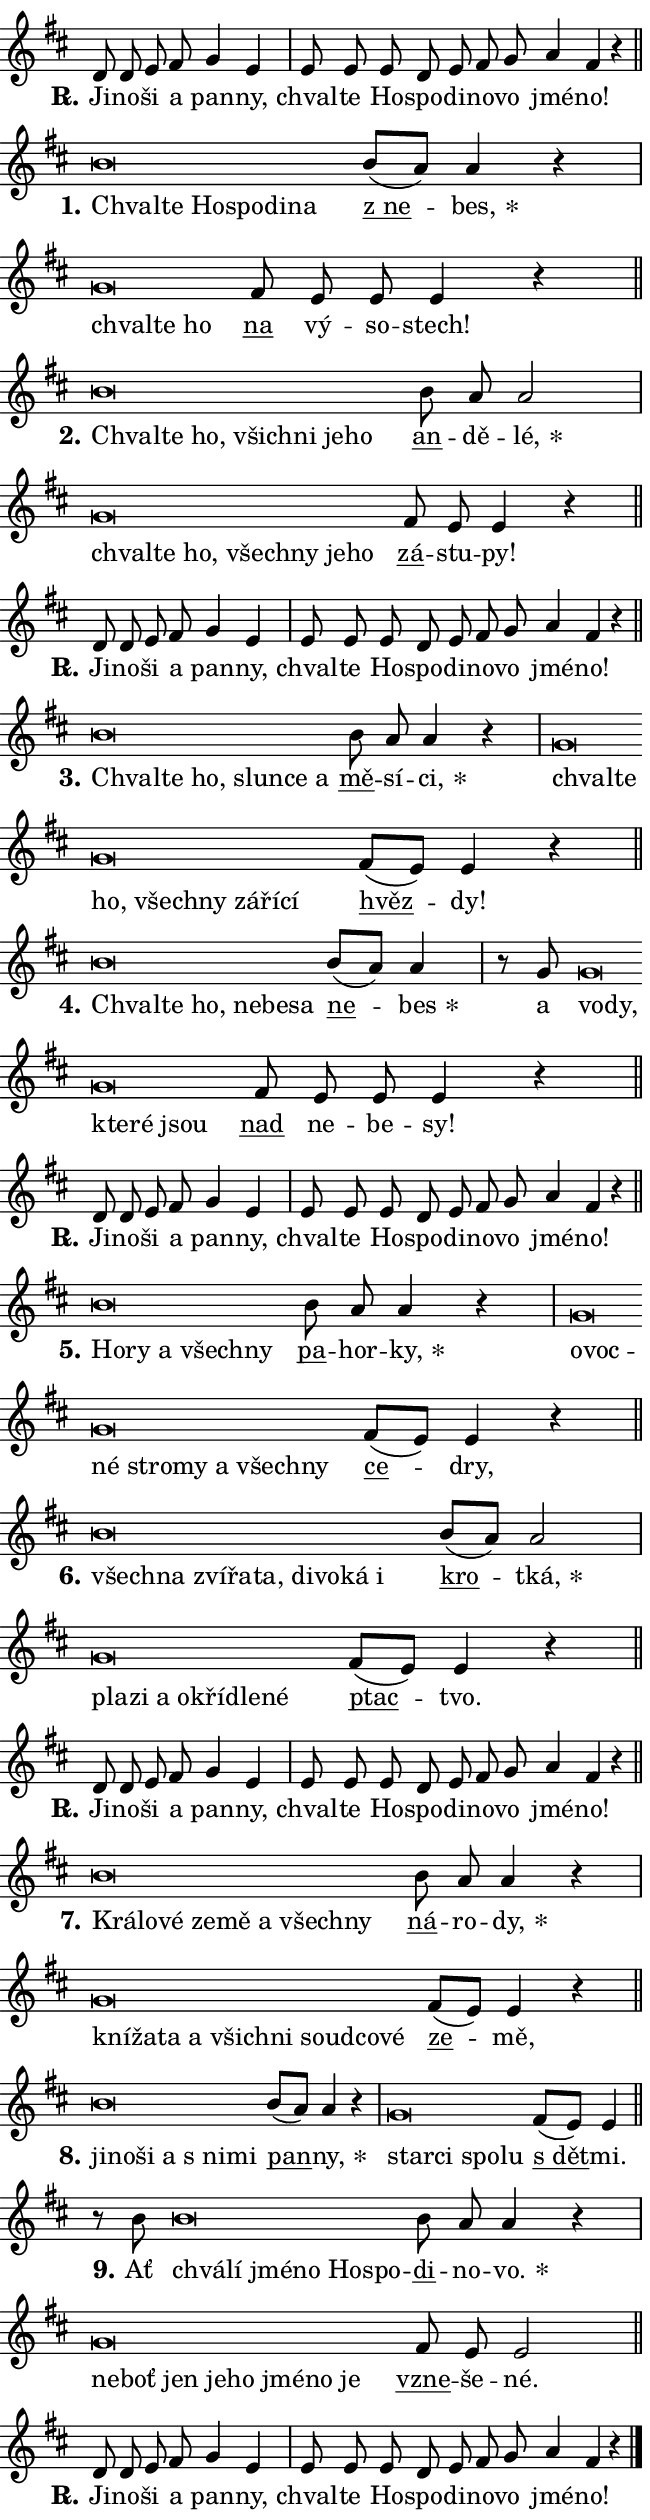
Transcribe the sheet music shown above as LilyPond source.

\version "2.24.0"
\header { tagline = "" }
\paper {
  indent = 0\cm
  top-margin = 0\cm
  right-margin = 0.13\cm % to fit lyric hyphens
  bottom-margin = 0\cm
  left-margin = 0\cm
  paper-width = 11\cm
  page-breaking = #ly:one-page-breaking
  system-system-spacing.basic-distance = #11
  score-system-spacing.basic-distance = #11
  ragged-last = ##f
}


%% Author: Thomas Morley
%% https://lists.gnu.org/archive/html/lilypond-user/2020-05/msg00002.html
#(define (line-position grob)
"Returns position of @var[grob} in current system:
   @code{'start}, if at first time-step
   @code{'end}, if at last time-step
   @code{'middle} otherwise
"
  (let* ((col (ly:item-get-column grob))
         (ln (ly:grob-object col 'left-neighbor))
         (rn (ly:grob-object col 'right-neighbor))
         (col-to-check-left (if (ly:grob? ln) ln col))
         (col-to-check-right (if (ly:grob? rn) rn col))
         (break-dir-left
           (and
             (ly:grob-property col-to-check-left 'non-musical #f)
             (ly:item-break-dir col-to-check-left)))
         (break-dir-right
           (and
             (ly:grob-property col-to-check-right 'non-musical #f)
             (ly:item-break-dir col-to-check-right))))
        (cond ((eqv? 1 break-dir-left) 'start)
              ((eqv? -1 break-dir-right) 'end)
              (else 'middle))))

#(define (tranparent-at-line-position vctor)
  (lambda (grob)
  "Relying on @code{line-position} select the relevant enry from @var{vctor}.
Used to determine transparency,"
    (case (line-position grob)
      ((end) (not (vector-ref vctor 0)))
      ((middle) (not (vector-ref vctor 1)))
      ((start) (not (vector-ref vctor 2))))))

noteHeadBreakVisibility =
#(define-music-function (break-visibility)(vector?)
"Makes @code{NoteHead}s transparent relying on @var{break-visibility}"
#{
  \override NoteHead.transparent =
    #(tranparent-at-line-position break-visibility)
#})

#(define delete-ledgers-for-transparent-note-heads
  (lambda (grob)
    "Reads whether a @code{NoteHead} is transparent.
If so this @code{NoteHead} is removed from @code{'note-heads} from
@var{grob}, which is supposed to be @code{LedgerLineSpanner}.
As a result ledgers are not printed for this @code{NoteHead}"
    (let* ((nhds-array (ly:grob-object grob 'note-heads))
           (nhds-list
             (if (ly:grob-array? nhds-array)
                 (ly:grob-array->list nhds-array)
                 '()))
           ;; Relies on the transparent-property being done before
           ;; Staff.LedgerLineSpanner.after-line-breaking is executed.
           ;; This is fragile ...
           (to-keep
             (remove
               (lambda (nhd)
                 (ly:grob-property nhd 'transparent #f))
               nhds-list)))
      ;; TODO find a better method to iterate over grob-arrays, similiar
      ;; to filter/remove etc for lists
      ;; For now rebuilt from scratch
      (set! (ly:grob-object grob 'note-heads)  '())
      (for-each
        (lambda (nhd)
          (ly:pointer-group-interface::add-grob grob 'note-heads nhd))
        to-keep))))

squashNotes = {
  \override NoteHead.X-extent = #'(-0.2 . 0.2)
  \override NoteHead.Y-extent = #'(-0.75 . 0)
  \override NoteHead.stencil =
    #(lambda (grob)
       (let ((pos (ly:grob-property grob 'staff-position)))
         (begin
           (if (< pos -7) (display "ERROR: Lower brevis then expected\n") (display ""))
           (if (<= pos -6) ly:text-interface::print ly:note-head::print))))
}
unSquashNotes = {
  \revert NoteHead.X-extent
  \revert NoteHead.Y-extent
  \revert NoteHead.stencil
}

hideNotes = \noteHeadBreakVisibility #begin-of-line-visible
unHideNotes = \noteHeadBreakVisibility #all-visible

% work-around for resetting accidentals
% https://lilypond.org/doc/v2.23/Documentation/notation/displaying-rhythms#unmetered-music
cadenzaMeasure = {
  \cadenzaOff
  \partial 1024 s1024
  \cadenzaOn
}

#(define-markup-command (accent layout props text) (markup?)
  "Underline accented syllable"
  (interpret-markup layout props
    #{\markup \override #'(offset . 4.3) \underline { #text }#}))

responsum = \markup \concat {
  "R" \hspace #-1.05 \path #0.1 #'((moveto 0 0.07) (lineto 0.9 0.8)) \hspace #0.05 "."
}

spaceSize = #0.6828661417322834 % exact space size for TeX Gyre Schola

\layout {
  \context {
    \Staff
    \remove "Time_signature_engraver"
    \override LedgerLineSpanner.after-line-breaking = #delete-ledgers-for-transparent-note-heads
  }
  \context {
    \Lyrics {
      \override LyricSpace.minimum-distance = \spaceSize
      \override LyricText.font-name = #"TeX Gyre Schola"
      \override LyricText.font-size = 1
      \override StanzaNumber.font-name = #"TeX Gyre Schola Bold"
      \override StanzaNumber.font-size = 1
    }
  }
  \context {
    \Score 
    \override NoteHead.text =
      #(lambda (grob) 
        (let ((pos (ly:grob-property grob 'staff-position)))
          #{\markup {
            \combine
              \halign #-0.55 \raise #(if (= pos -6) 0 0.5) \override #'(thickness . 2) \draw-line #'(3.2 . 0)
              \musicglyph "noteheads.sM1"
          }#}))
  }
}

% magnetic-lyrics.ily
%
%   written by
%     Jean Abou Samra <jean@abou-samra.fr>
%     Werner Lemberg <wl@gnu.org>
%
%   adapted by
%     Jiri Hon <jiri.hon@gmail.com>
%
% Version 2022-Apr-15

% https://www.mail-archive.com/lilypond-user@gnu.org/msg149350.html

#(define (Left_hyphen_pointer_engraver context)
   "Collect syllable-hyphen-syllable occurrences in lyrics and store
them in properties.  This engraver only looks to the left.  For
example, if the lyrics input is @code{foo -- bar}, it does the
following.

@itemize @bullet
@item
Set the @code{text} property of the @code{LyricHyphen} grob between
@q{foo} and @q{bar} to @code{foo}.

@item
Set the @code{left-hyphen} property of the @code{LyricText} grob with
text @q{foo} to the @code{LyricHyphen} grob between @q{foo} and
@q{bar}.
@end itemize

Use this auxiliary engraver in combination with the
@code{lyric-@/text::@/apply-@/magnetic-@/offset!} hook."
   (let ((hyphen #f)
         (text #f))
     (make-engraver
      (acknowledgers
       ((lyric-syllable-interface engraver grob source-engraver)
        (set! text grob)))
      (end-acknowledgers
       ((lyric-hyphen-interface engraver grob source-engraver)
        ;(when (not (grob::has-interface grob 'lyric-space-interface))
          (set! hyphen grob)));)
      ((stop-translation-timestep engraver)
       (when (and text hyphen)
         (ly:grob-set-object! text 'left-hyphen hyphen))
       (set! text #f)
       (set! hyphen #f)))))

#(define (lyric-text::apply-magnetic-offset! grob)
   "If the space between two syllables is less than the value in
property @code{LyricText@/.details@/.squash-threshold}, move the right
syllable to the left so that it gets concatenated with the left
syllable.

Use this function as a hook for
@code{LyricText@/.after-@/line-@/breaking} if the
@code{Left_@/hyphen_@/pointer_@/engraver} is active."
   (let ((hyphen (ly:grob-object grob 'left-hyphen #f)))
     (when hyphen
       (let ((left-text (ly:spanner-bound hyphen LEFT)))
         (when (grob::has-interface left-text 'lyric-syllable-interface)
           (let* ((common (ly:grob-common-refpoint grob left-text X))
                  (this-x-ext (ly:grob-extent grob common X))
                  (left-x-ext
                   (begin
                     ;; Trigger magnetism for left-text.
                     (ly:grob-property left-text 'after-line-breaking)
                     (ly:grob-extent left-text common X)))
                  ;; `delta` is the gap width between two syllables.
                  (delta (- (interval-start this-x-ext)
                            (interval-end left-x-ext)))
                  (details (ly:grob-property grob 'details))
                  (threshold (assoc-get 'squash-threshold details 0.2)))
             (when (< delta threshold)
               (let* (;; We have to manipulate the input text so that
                      ;; ligatures crossing syllable boundaries are not
                      ;; disabled.  For languages based on the Latin
                      ;; script this is essentially a beautification.
                      ;; However, for non-Western scripts it can be a
                      ;; necessity.
                      (lt (ly:grob-property left-text 'text))
                      (rt (ly:grob-property grob 'text))
                      (is-space (grob::has-interface hyphen 'lyric-space-interface))
                      (space (if is-space " " ""))
                      (extra-delta (if is-space spaceSize 0))
                      ;; Append new syllable.
                      (ltrt-space (if (and (string? lt) (string? rt))
                                (string-append lt space rt)
                                (make-concat-markup (list lt space rt))))
                      ;; Right-align `ltrt` to the right side.
                      (ltrt-space-markup (grob-interpret-markup
                               grob
                               (make-translate-markup
                                (cons (interval-length this-x-ext) 0)
                                (make-right-align-markup ltrt-space)))))
                 (begin
                   ;; Don't print `left-text`.
                   (ly:grob-set-property! left-text 'stencil #f)
                   ;; Set text and stencil (which holds all collected
                   ;; syllables so far) and shift it to the left.
                   (ly:grob-set-property! grob 'text ltrt-space)
                   (ly:grob-set-property! grob 'stencil ltrt-space-markup)
                   (ly:grob-translate-axis! grob (- (- delta extra-delta)) X))))))))))


#(define (lyric-hyphen::displace-bounds-first grob)
   ;; Make very sure this callback isn't triggered too early.
   (let ((left (ly:spanner-bound grob LEFT))
         (right (ly:spanner-bound grob RIGHT)))
     (ly:grob-property left 'after-line-breaking)
     (ly:grob-property right 'after-line-breaking)
     (ly:lyric-hyphen::print grob)))

squashThreshold = #0.4

\layout {
  \context {
    \Lyrics
    \consists #Left_hyphen_pointer_engraver
    \override LyricText.after-line-breaking =
      #lyric-text::apply-magnetic-offset!
    \override LyricHyphen.stencil = #lyric-hyphen::displace-bounds-first
    \override LyricText.details.squash-threshold = \squashThreshold
    \override LyricHyphen.minimum-distance = 0
    \override LyricHyphen.minimum-length = \squashThreshold
  }
}

squashText = \override LyricText.details.squash-threshold = 9999
unSquashText = \override LyricText.details.squash-threshold = \squashThreshold

leftText = \override LyricText.self-alignment-X = #LEFT
unLeftText = \revert LyricText.self-alignment-X

starOffset = #(lambda (grob) 
                (let ((x_offset (ly:self-alignment-interface::aligned-on-x-parent grob)))
                  (if (= x_offset 0) 0 (+ x_offset 1.2))))

star = #(define-music-function (syllable)(string?)
"Append star separator at the end of a syllable"
#{
  \once \override LyricText.X-offset = #starOffset
  \lyricmode { \markup {
    #syllable
    \override #'((font-name . "TeX Gyre Schola Bold")) \hspace #0.2 \lower #0.65 \larger "*"
  } }
#})

starAccent = #(define-music-function (syllable)(string?)
"Append star separator at the end of a syllable and make accent"
#{
  \once \override LyricText.X-offset = #starOffset
  \lyricmode { \markup {
    \accent #syllable
    \override #'((font-name . "TeX Gyre Schola Bold")) \hspace #0.2 \lower #0.65 \larger "*"
  } }
#})

breath = #(define-music-function (syllable)(string?)
"Append breathing indicator at the end of a syllable"
#{
  \lyricmode { \markup { #syllable "+" } }
#})

optionalBreath = #(define-music-function (syllable)(string?)
"Append optional breathing indicator at the end of a syllable"
#{
  \lyricmode { \markup { #syllable "(+)" } }
#})


\score {
    <<
        \new Voice = "melody" { \cadenzaOn \key d \major \relative { d'8 d e fis g4 e \cadenzaMeasure \bar "|" e8 e \bar "" e d e \bar "" fis g \bar "" a4 fis r \cadenzaMeasure \bar "||" \break } }
        \new Lyrics \lyricsto "melody" { \lyricmode { \set stanza = \responsum
Ji -- no -- ši a pan -- ny, chval -- te Ho -- spo -- di -- no -- vo jmé -- no! } }
    >>
    \layout {}
}

\score {
    <<
        \new Voice = "melody" { \cadenzaOn \key d \major \relative { \squashNotes b'\breve*1/16 \hideNotes \breve*1/16 \bar "" \breve*1/16 \bar "" \breve*1/16 \bar "" \breve*1/16 \breve*1/16 \bar "" \unHideNotes \unSquashNotes \bar "" b8[( a)] a4 r \cadenzaMeasure \bar "|" \squashNotes g\breve*1/16 \hideNotes \breve*1/16 \breve*1/16 \bar "" \unHideNotes \unSquashNotes \bar "" fis8 e e e4 r \cadenzaMeasure \bar "||" \break } }
        \new Lyrics \lyricsto "melody" { \lyricmode { \set stanza = "1."
\leftText Chval -- \squashText te Ho -- spo -- di -- na \unLeftText \unSquashText \markup \accent "z ne" -- \star bes, \leftText chval -- \squashText te ho \unLeftText \unSquashText \markup \accent na vý -- so -- stech! } }
    >>
    \layout {}
}

\score {
    <<
        \new Voice = "melody" { \cadenzaOn \key d \major \relative { \squashNotes b'\breve*1/16 \hideNotes \breve*1/16 \bar "" \breve*1/16 \bar "" \breve*1/16 \bar "" \breve*1/16 \bar "" \breve*1/16 \breve*1/16 \bar "" \unHideNotes \unSquashNotes \bar "" b8 a a2 \cadenzaMeasure \bar "|" \squashNotes g\breve*1/16 \hideNotes \breve*1/16 \bar "" \breve*1/16 \bar "" \breve*1/16 \bar "" \breve*1/16 \bar "" \breve*1/16 \breve*1/16 \bar "" \unHideNotes \unSquashNotes \bar "" fis8 e e4 r \cadenzaMeasure \bar "||" \break } }
        \new Lyrics \lyricsto "melody" { \lyricmode { \set stanza = "2."
\leftText Chval -- \squashText te ho, všich -- ni je -- ho \unLeftText \unSquashText \markup \accent an -- dě -- \star lé, \leftText chval -- \squashText te ho, všech -- ny je -- ho \unLeftText \unSquashText \markup \accent zá -- stu -- py! } }
    >>
    \layout {}
}

\score {
    <<
        \new Voice = "melody" { \cadenzaOn \key d \major \relative { d'8 d e fis g4 e \cadenzaMeasure \bar "|" e8 e \bar "" e d e \bar "" fis g \bar "" a4 fis r \cadenzaMeasure \bar "||" \break } }
        \new Lyrics \lyricsto "melody" { \lyricmode { \set stanza = \responsum
Ji -- no -- ši a pan -- ny, chval -- te Ho -- spo -- di -- no -- vo jmé -- no! } }
    >>
    \layout {}
}

\score {
    <<
        \new Voice = "melody" { \cadenzaOn \key d \major \relative { \squashNotes b'\breve*1/16 \hideNotes \breve*1/16 \bar "" \breve*1/16 \bar "" \breve*1/16 \bar "" \breve*1/16 \breve*1/16 \bar "" \unHideNotes \unSquashNotes \bar "" b8 a a4 r \cadenzaMeasure \bar "|" \squashNotes g\breve*1/16 \hideNotes \breve*1/16 \bar "" \breve*1/16 \bar "" \breve*1/16 \bar "" \breve*1/16 \bar "" \breve*1/16 \bar "" \breve*1/16 \breve*1/16 \bar "" \unHideNotes \unSquashNotes \bar "" fis8[( e)] e4 r \cadenzaMeasure \bar "||" \break } }
        \new Lyrics \lyricsto "melody" { \lyricmode { \set stanza = "3."
\leftText Chval -- \squashText te ho, slun -- ce a \unLeftText \unSquashText \markup \accent mě -- sí -- \star ci, \leftText chval -- \squashText te ho, všech -- ny zá -- ří -- cí \unLeftText \unSquashText \markup \accent hvěz -- dy! } }
    >>
    \layout {}
}

\score {
    <<
        \new Voice = "melody" { \cadenzaOn \key d \major \relative { \squashNotes b'\breve*1/16 \hideNotes \breve*1/16 \bar "" \breve*1/16 \bar "" \breve*1/16 \bar "" \breve*1/16 \breve*1/16 \bar "" \unHideNotes \unSquashNotes \bar "" b8[( a)] a4 \cadenzaMeasure \bar "|" r8 g8 \squashNotes g\breve*1/16 \hideNotes \breve*1/16 \bar "" \breve*1/16 \bar "" \breve*1/16 \breve*1/16 \bar "" \unHideNotes \unSquashNotes \bar "" fis8 e e e4 r \cadenzaMeasure \bar "||" \break } }
        \new Lyrics \lyricsto "melody" { \lyricmode { \set stanza = "4."
\leftText Chval -- \squashText te ho, ne -- be -- sa \unLeftText \unSquashText \markup \accent ne -- \star bes a \leftText vo -- \squashText dy, kte -- ré jsou \unLeftText \unSquashText \markup \accent nad ne -- be -- sy! } }
    >>
    \layout {}
}

\score {
    <<
        \new Voice = "melody" { \cadenzaOn \key d \major \relative { d'8 d e fis g4 e \cadenzaMeasure \bar "|" e8 e \bar "" e d e \bar "" fis g \bar "" a4 fis r \cadenzaMeasure \bar "||" \break } }
        \new Lyrics \lyricsto "melody" { \lyricmode { \set stanza = \responsum
Ji -- no -- ši a pan -- ny, chval -- te Ho -- spo -- di -- no -- vo jmé -- no! } }
    >>
    \layout {}
}

\score {
    <<
        \new Voice = "melody" { \cadenzaOn \key d \major \relative { \squashNotes b'\breve*1/16 \hideNotes \breve*1/16 \bar "" \breve*1/16 \bar "" \breve*1/16 \breve*1/16 \bar "" \unHideNotes \unSquashNotes \bar "" b8 a a4 r \cadenzaMeasure \bar "|" \squashNotes g\breve*1/16 \hideNotes \breve*1/16 \bar "" \breve*1/16 \bar "" \breve*1/16 \bar "" \breve*1/16 \bar "" \breve*1/16 \bar "" \breve*1/16 \breve*1/16 \bar "" \unHideNotes \unSquashNotes \bar "" fis8[( e)] e4 r \cadenzaMeasure \bar "||" \break } }
        \new Lyrics \lyricsto "melody" { \lyricmode { \set stanza = "5."
\leftText Ho -- \squashText ry a všech -- ny \unLeftText \unSquashText \markup \accent pa -- hor -- \star ky, \leftText o -- \squashText voc -- né stro -- my a všech -- ny \unLeftText \unSquashText \markup \accent ce -- dry, } }
    >>
    \layout {}
}

\score {
    <<
        \new Voice = "melody" { \cadenzaOn \key d \major \relative { \squashNotes b'\breve*1/16 \hideNotes \breve*1/16 \bar "" \breve*1/16 \bar "" \breve*1/16 \bar "" \breve*1/16 \bar "" \breve*1/16 \bar "" \breve*1/16 \bar "" \breve*1/16 \breve*1/16 \bar "" \unHideNotes \unSquashNotes \bar "" b8[( a)] a2 \cadenzaMeasure \bar "|" \squashNotes g\breve*1/16 \hideNotes \breve*1/16 \bar "" \breve*1/16 \bar "" \breve*1/16 \bar "" \breve*1/16 \breve*1/16 \bar "" \unHideNotes \unSquashNotes \bar "" fis8[( e)] e4 r \cadenzaMeasure \bar "||" \break } }
        \new Lyrics \lyricsto "melody" { \lyricmode { \set stanza = "6."
\leftText všech -- \squashText na zví -- řa -- ta, di -- vo -- ká i \unLeftText \unSquashText \markup \accent kro -- \star tká, \leftText pla -- \squashText zi a okří -- dle -- né \unLeftText \unSquashText \markup \accent ptac -- tvo. } }
    >>
    \layout {}
}

\score {
    <<
        \new Voice = "melody" { \cadenzaOn \key d \major \relative { d'8 d e fis g4 e \cadenzaMeasure \bar "|" e8 e \bar "" e d e \bar "" fis g \bar "" a4 fis r \cadenzaMeasure \bar "||" \break } }
        \new Lyrics \lyricsto "melody" { \lyricmode { \set stanza = \responsum
Ji -- no -- ši a pan -- ny, chval -- te Ho -- spo -- di -- no -- vo jmé -- no! } }
    >>
    \layout {}
}

\score {
    <<
        \new Voice = "melody" { \cadenzaOn \key d \major \relative { \squashNotes b'\breve*1/16 \hideNotes \breve*1/16 \bar "" \breve*1/16 \bar "" \breve*1/16 \bar "" \breve*1/16 \bar "" \breve*1/16 \bar "" \breve*1/16 \breve*1/16 \bar "" \unHideNotes \unSquashNotes \bar "" b8 a a4 r \cadenzaMeasure \bar "|" \squashNotes g\breve*1/16 \hideNotes \breve*1/16 \bar "" \breve*1/16 \bar "" \breve*1/16 \bar "" \breve*1/16 \bar "" \breve*1/16 \bar "" \breve*1/16 \bar "" \breve*1/16 \breve*1/16 \bar "" \unHideNotes \unSquashNotes \bar "" fis8[( e)] e4 r \cadenzaMeasure \bar "||" \break } }
        \new Lyrics \lyricsto "melody" { \lyricmode { \set stanza = "7."
\leftText Krá -- \squashText lo -- vé ze -- mě a všech -- ny \unLeftText \unSquashText \markup \accent ná -- ro -- \star dy, \leftText kní -- \squashText ža -- ta a všich -- ni soud -- co -- vé \unLeftText \unSquashText \markup \accent ze -- mě, } }
    >>
    \layout {}
}

\score {
    <<
        \new Voice = "melody" { \cadenzaOn \key d \major \relative { \squashNotes b'\breve*1/16 \hideNotes \breve*1/16 \bar "" \breve*1/16 \bar "" \breve*1/16 \bar "" \breve*1/16 \breve*1/16 \bar "" \unHideNotes \unSquashNotes \bar "" b8[( a)] a4 r \cadenzaMeasure \bar "|" \squashNotes g\breve*1/16 \hideNotes \breve*1/16 \bar "" \breve*1/16 \breve*1/16 \bar "" \unHideNotes \unSquashNotes \bar "" fis8[( e)] e4 \cadenzaMeasure \bar "||" \break } }
        \new Lyrics \lyricsto "melody" { \lyricmode { \set stanza = "8."
\leftText ji -- \squashText no -- ši a "s ni" -- mi \unLeftText \unSquashText \markup \accent pan -- \star ny, \leftText star -- \squashText ci spo -- lu \unLeftText \unSquashText \markup \accent "s dět" -- mi. } }
    >>
    \layout {}
}

\score {
    <<
        \new Voice = "melody" { \cadenzaOn \key d \major \relative { r8 b'8 \squashNotes b\breve*1/16 \hideNotes \breve*1/16 \bar "" \breve*1/16 \bar "" \breve*1/16 \bar "" \breve*1/16 \breve*1/16 \bar "" \unHideNotes \unSquashNotes \bar "" b8 a a4 r \cadenzaMeasure \bar "|" \squashNotes g\breve*1/16 \hideNotes \breve*1/16 \bar "" \breve*1/16 \bar "" \breve*1/16 \bar "" \breve*1/16 \bar "" \breve*1/16 \bar "" \breve*1/16 \breve*1/16 \bar "" \unHideNotes \unSquashNotes \bar "" fis8 e e2 \cadenzaMeasure \bar "||" \break } }
        \new Lyrics \lyricsto "melody" { \lyricmode { \set stanza = "9."
Ať \leftText chvá -- \squashText lí jmé -- no Ho -- spo -- \unLeftText \unSquashText \markup \accent di -- no -- \star vo. \leftText ne -- \squashText boť jen je -- ho jmé -- no je \unLeftText \unSquashText \markup \accent vzne -- še -- né. } }
    >>
    \layout {}
}

\score {
    <<
        \new Voice = "melody" { \cadenzaOn \key d \major \relative { d'8 d e fis g4 e \cadenzaMeasure \bar "|" e8 e \bar "" e d e \bar "" fis g \bar "" a4 fis r \cadenzaMeasure \bar "||" \break } \bar "|." }
        \new Lyrics \lyricsto "melody" { \lyricmode { \set stanza = \responsum
Ji -- no -- ši a pan -- ny, chval -- te Ho -- spo -- di -- no -- vo jmé -- no! } }
    >>
    \layout {}
}
